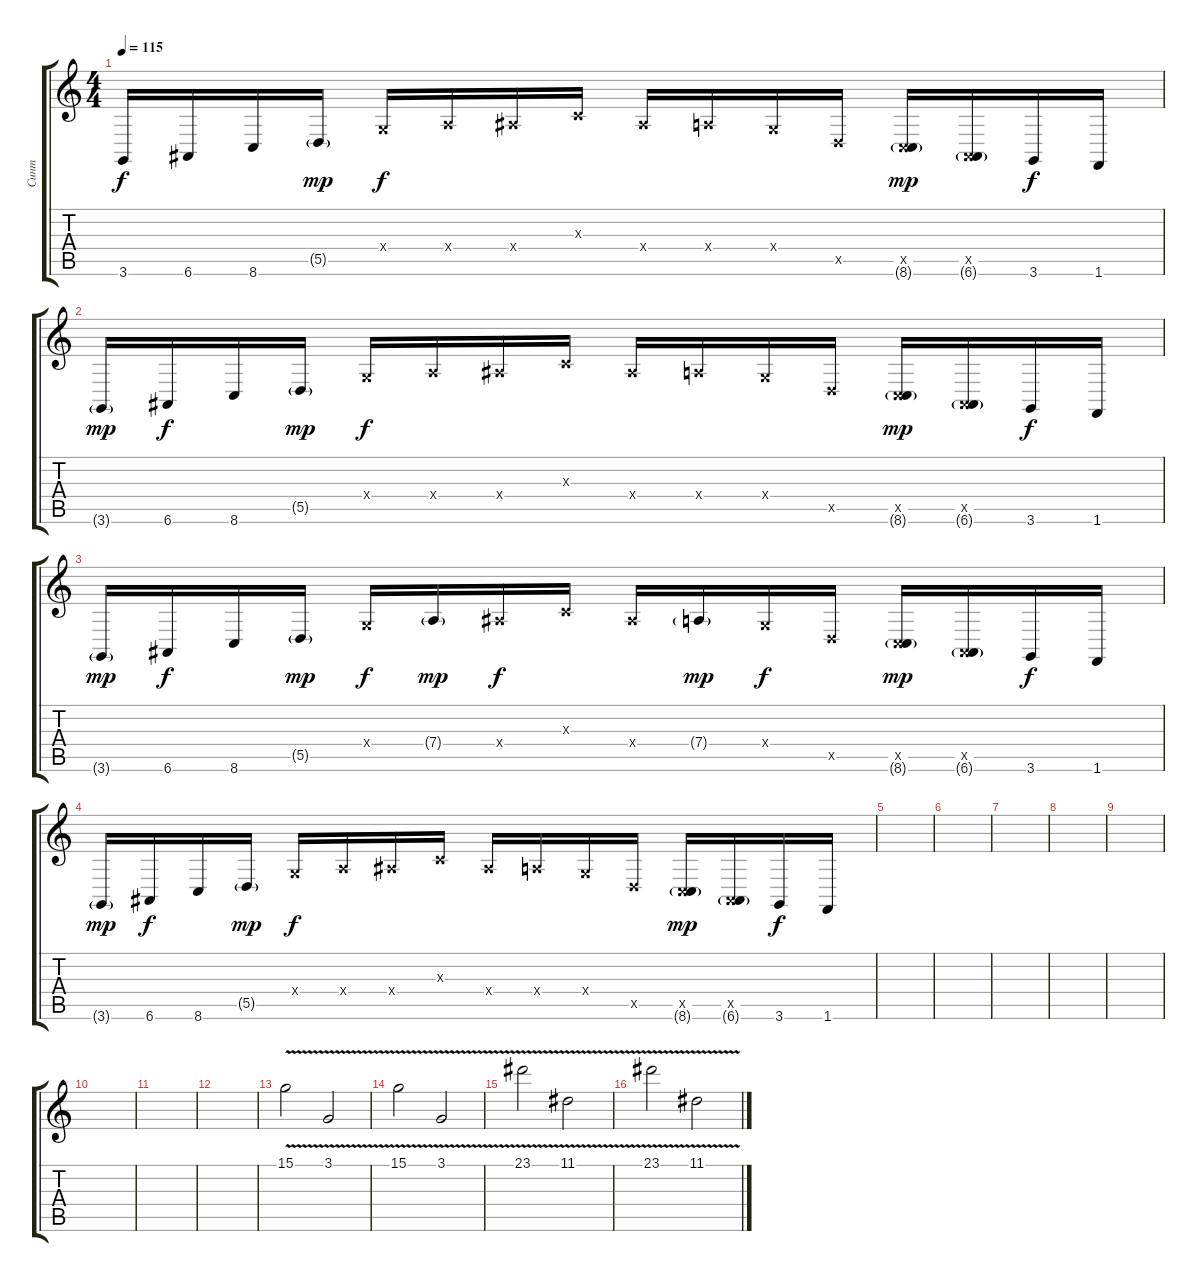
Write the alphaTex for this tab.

\track ("Синт" "Синт") {instrument lead2sawtooth}
\staff {score tabs}
\tuning (E4 B3 G3 D3 A2 E2) {hide}
\ts (4 4)
\tempo 115
\clef g2
\ks c
3.6.16{dy f} 6.6.16 8.6.16 5.5{g}.16{dy mp} 5.4{x}.16{dy f} 7.4{x}.16 8.4{x}.16 5.3{x}.16 8.4{x}.16 7.4{x}.16 5.4{x}.16 5.5{x}.16 (3.5{x} 8.6{g}).16{dy mp} (1.5{x} 6.6{g}).16 3.6.16{dy f} 1.6.16 |
3.6{g}.16{dy mp} 6.6.16{dy f} 8.6.16 5.5{g}.16{dy mp} 5.4{x}.16{dy f} 7.4{x}.16 8.4{x}.16 5.3{x}.16 8.4{x}.16 7.4{x}.16 5.4{x}.16 5.5{x}.16 (3.5{x} 8.6{g}).16{dy mp} (1.5{x} 6.6{g}).16 3.6.16{dy f} 1.6.16 |
3.6{g}.16{dy mp} 6.6.16{dy f} 8.6.16 5.5{g}.16{dy mp} 5.4{x}.16{dy f} 7.4{g}.16{dy mp} 8.4{x}.16{dy f} 5.3{x}.16 8.4{x}.16 7.4{g}.16{dy mp} 5.4{x}.16{dy f} 5.5{x}.16 (3.5{x} 8.6{g}).16{dy mp} (1.5{x} 6.6{g}).16 3.6.16{dy f} 1.6.16 |
3.6{g}.16{dy mp} 6.6.16{dy f} 8.6.16 5.5{g}.16{dy mp} 5.4{x}.16{dy f} 7.4{x}.16 8.4{x}.16 5.3{x}.16 8.4{x}.16 7.4{x}.16 5.4{x}.16 5.5{x}.16 (3.5{x} 8.6{g}).16{dy mp} (1.5{x} 6.6{g}).16 3.6.16{dy f} 1.6.16 |
|
|
|
|
|
|
|
|
15.1{v}.2 3.1{v}.2 |
15.1{v}.2 3.1{v}.2 |
23.1{v}.2 11.1{v}.2 |
23.1{v}.2 11.1{v}.2
